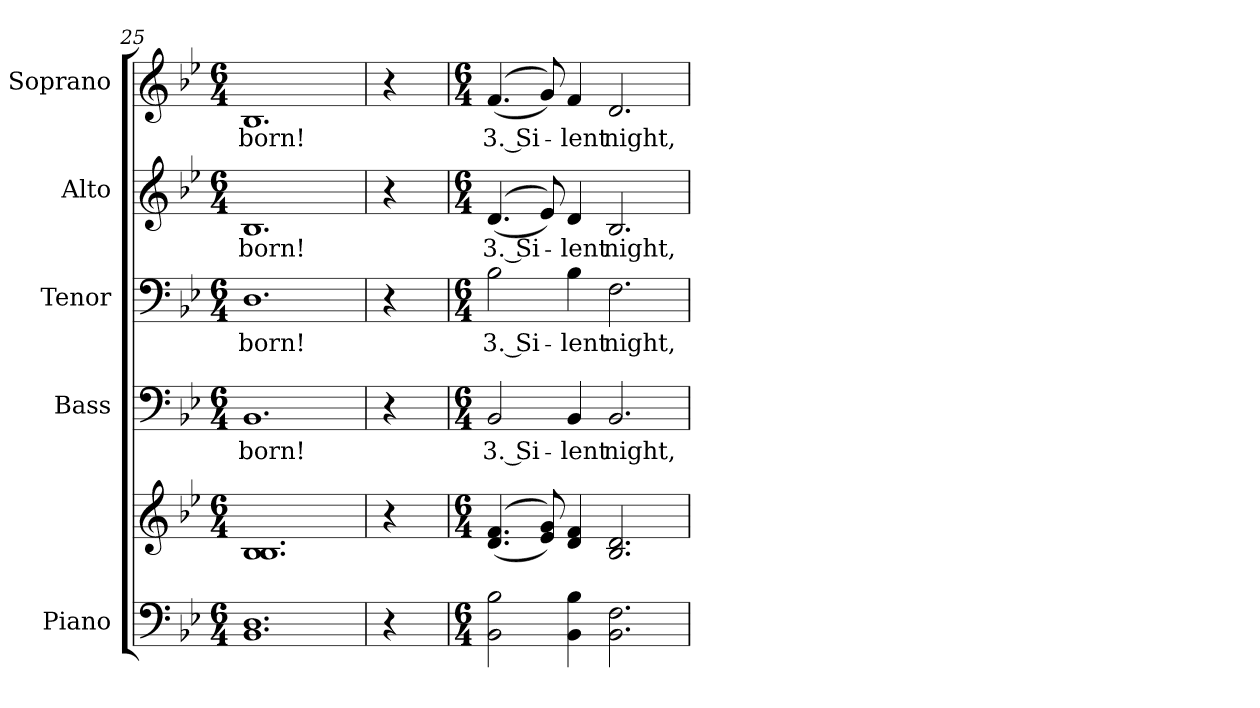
**kern	**kern	**kern	**text	**kern	**text	**kern	**text	**kern	**text
*part5	*part5	*part4	*part4	*part3	*part3	*part2	*part2	*part1	*part1
*staff6	*staff5	*staff4	*staff4	*staff3	*staff3	*staff2	*staff2	*staff1	*staff1
*I"Piano	*	*I"Bass	*	*I"Tenor	*	*I"Alto	*	*I"Soprano	*
*I'Pno.	*	*I'B.	*	*I'T.	*	*I'A.	*	*I'S.	*
*clefF4	*clefG2	*clefF4	*	*clefF4	*	*clefG2	*	*clefG2	*
*k[b-e-]	*k[b-e-]	*k[b-e-]	*	*k[b-e-]	*	*k[b-e-]	*	*k[b-e-]	*
*B-:	*B-:	*B-:	*	*B-:	*	*B-:	*	*B-:	*
*M6/4	*M6/4	*M6/4	*	*M6/4	*	*M6/4	*	*M6/4	*
=25	=25	=25	=25	=25	=25	=25	=25	=25	=25
!	!	!	!LO:LY:b:color=#000000	!	!	!	!	!	!
!	!	!	!	!	!LO:LY:b:color=#000000	!	!	!	!
!	!	!	!	!	!	!	!LO:LY:b:color=#000000	!	!
!	!	!	!	!	!	!	!	!	!LO:LY:b:color=#000000
1.BB-i 1.Di	1.B-i 1.B-i	1.BB-i	born!	1.Di	born!	1.B-i	born!	1.B-i	born!
!!LO:PB:g=z
=26	=26	=26	=26	=26	=26	=26	=26	=26	=26
4r	4r	4r	.	4r	.	4r	.	4r	.
=27	=27	=27	=27	=27	=27	=27	=27	=27	=27
*M6/4	*M6/4	*M6/4	*	*M6/4	*	*M6/4	*	*M6/4	*
!	!	!	!LO:LY:b:color=#000000	!	!	!	!	!	!
!	!	!	!	!	!LO:LY:b:color=#000000	!	!	!	!
!	!	!	!	!	!	!	!LO:LY:b:color=#000000	!	!
!	!	!	!	!	!	!	!	!	!LO:LY:b:color=#000000
2BB-i\ 2B-i	((4.di/ 4.fi	2BB-i/	3. Si-	2B-i\	3. Si-	((4.di/	3. Si-	((4.fi/	3. Si-
.	8e-i/ 8gi))	.	.	.	.	8e-i/))	.	8gi/))	.
!	!	!	!LO:LY:b:color=#000000	!	!	!	!	!	!
!	!	!	!	!	!LO:LY:b:color=#000000	!	!	!	!
!	!	!	!	!	!	!	!LO:LY:b:color=#000000	!	!
!	!	!	!	!	!	!	!	!	!LO:LY:b:color=#000000
4BB-i\ 4B-i	4di/ 4fi	4BB-i/	-lent	4B-i\	-lent	4di/	-lent	4fi/	-lent
!	!	!	!LO:LY:b:color=#000000	!	!	!	!	!	!
!	!	!	!	!	!LO:LY:b:color=#000000	!	!	!	!
!	!	!	!	!	!	!	!LO:LY:b:color=#000000	!	!
!	!	!	!	!	!	!	!	!	!LO:LY:b:color=#000000
2.BB-i\ 2.Fi	2.B-i/ 2.di	2.BB-i/	night,	2.Fi\	night,	2.B-i/	night,	2.di/	night,
=	=	=	=	=	=	=	=	=	=
*-	*-	*-	*-	*-	*-	*-	*-	*-	*-
